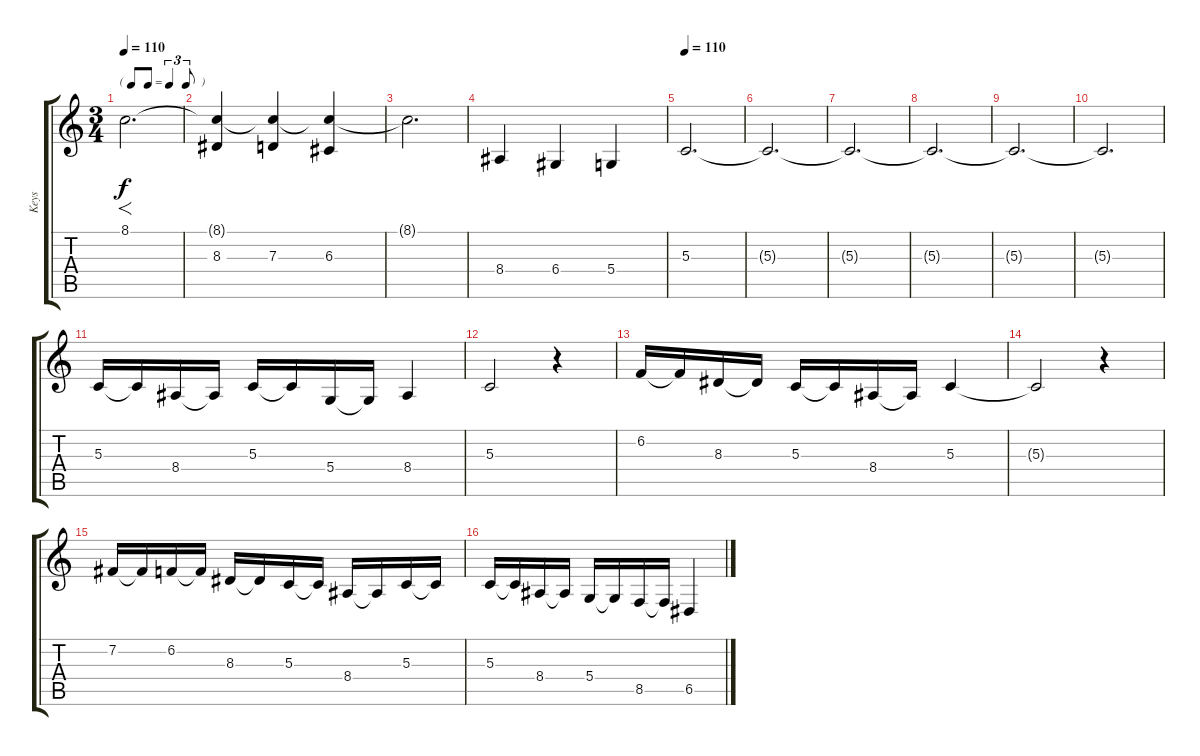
\track ("Keys" "Keys") {instrument drawbarorgan}
\staff {score tabs}
\tuning (E4 B3 G3 D3 A2 E2) {hide}
\ts (3 4)
\tf triplet8th
\tempo 110
\tempo 70
\tempo 110
\clef g2
\ks c
8.1.2{f d dy f instrument drawbarorgan} |
(8.1{t} 8.3).4 (8.1{t} 7.3).4 (8.1{t} 6.3).4 |
8.1{t}.2{d} |
8.4.4 6.4.4 5.4.4 |
\tempo 110
5.3.2{d} |
5.3{t}.2{d} |
5.3{t}.2{d} |
5.3{t}.2{d} |
5.3{t}.2{d} |
5.3{t}.2{d} |
5.3.16 5.3{t}.16 8.4.16 8.4{t}.16 5.3.16 5.3{t}.16 5.4.16 5.4{t}.16 8.4.4 |
5.3.2 r.4 |
6.2.16 6.2{t}.16 8.3.16 8.3{t}.16 5.3.16 5.3{t}.16 8.4.16 8.4{t}.16 5.3.4 |
5.3{t}.2 r.4 |
7.2.16 7.2{t}.16 6.2.16 6.2{t}.16 8.3.16 8.3{t}.16 5.3.16 5.3{t}.16 8.4.16 8.4{t}.16 5.3.16 5.3{t}.16 |
5.3.16 5.3{t}.16 8.4.16 8.4{t}.16 5.4.16 5.4{t}.16 8.5.16 8.5{t}.16 6.5{sl}.4
